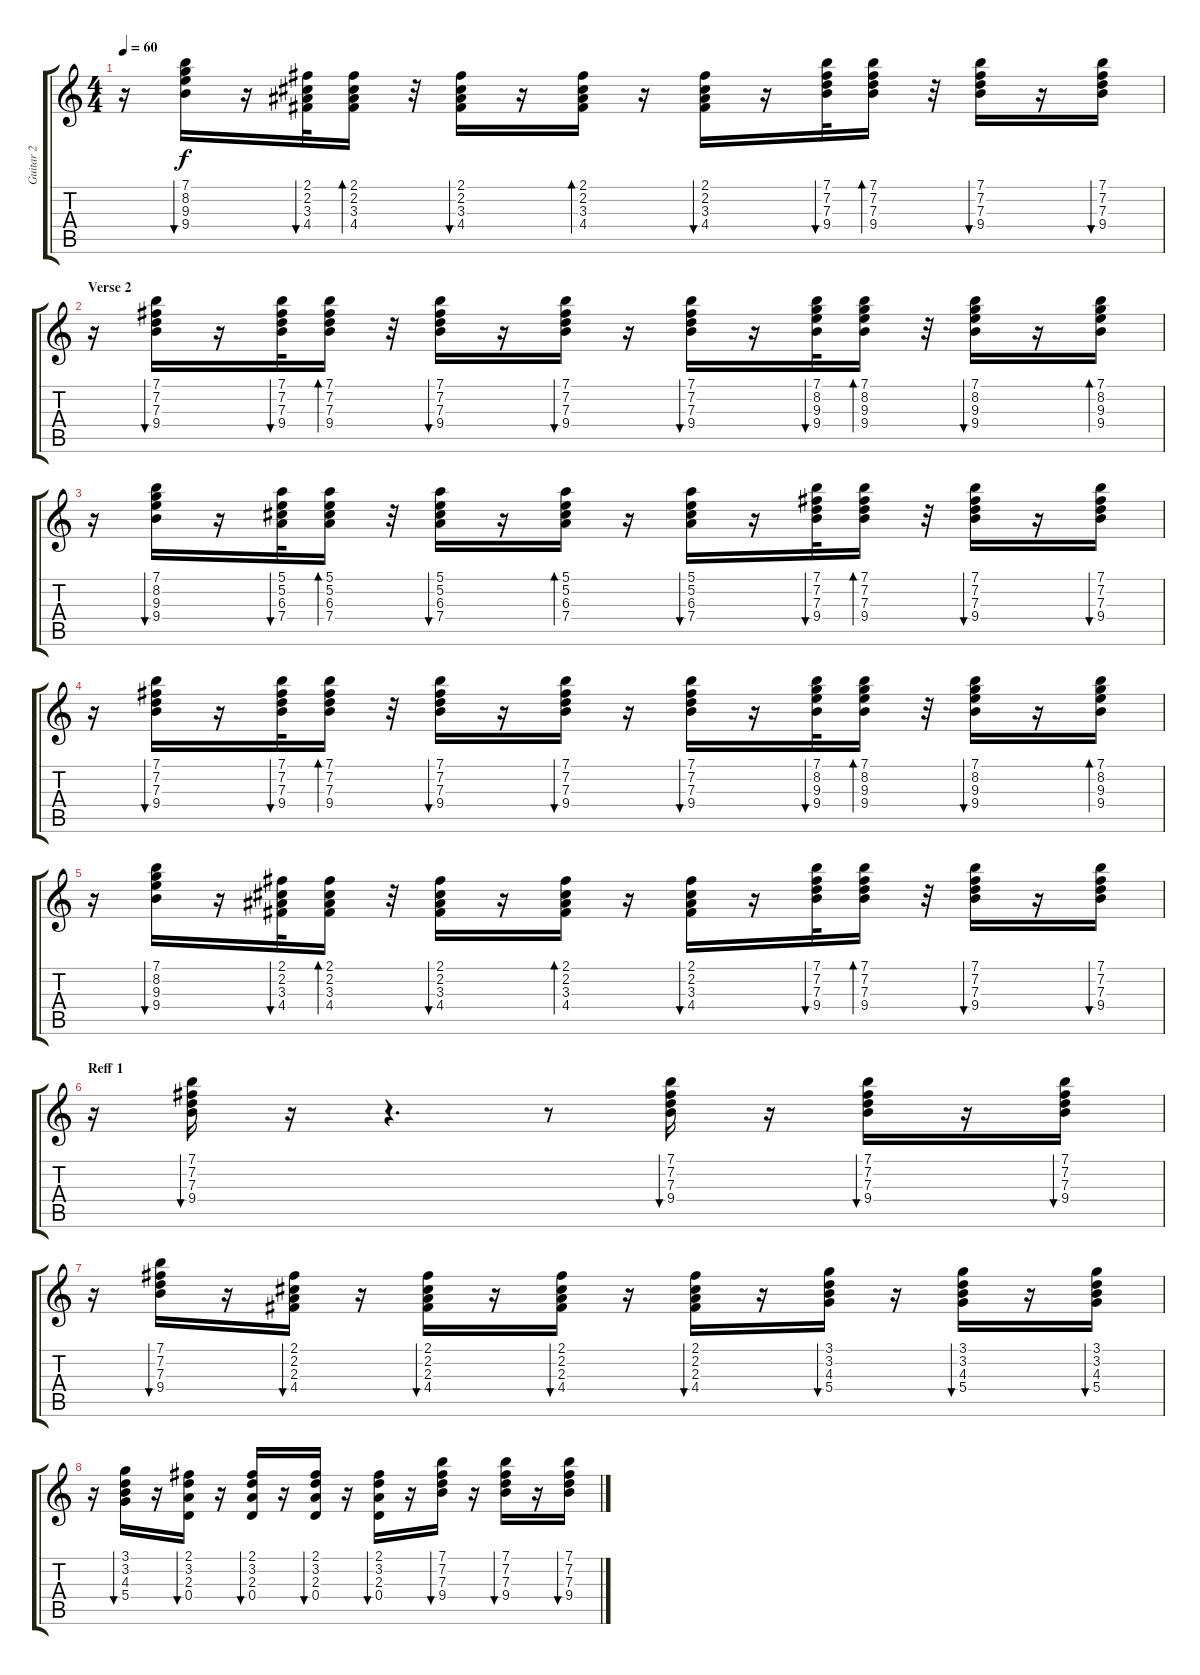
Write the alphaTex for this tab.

\track ("Guitar 2" "Guitar 2") {instrument acousticguitarsteel}
\staff {score tabs}
\tuning (E4 B3 G3 D3 A2 E2) {hide}
\ts (4 4)
\tempo 60
\clef g2
\ks c
r.16{dy f} (7.1 8.2 9.3 9.4).16{bu 30} r.16 (2.1 2.2 3.3 4.4).32{bu 30} (2.1 2.2 3.3 4.4).16{bd 30} r.32 (2.1 2.2 3.3 4.4).16{bu 30} r.16 (2.1 2.2 3.3 4.4).16{bd 30} r.16 (2.1 2.2 3.3 4.4).16{bu 30} r.16 (7.1 7.2 7.3 9.4).32{bu 30} (7.1 7.2 7.3 9.4).16{bd 30} r.32 (7.1 7.2 7.3 9.4).16{bu 30} r.16 (7.1 7.2 7.3 9.4).16{bu 30} |
\section ("" "Verse 2")
r.16 (7.1 7.2 7.3 9.4).16{bu 30} r.16 (7.1 7.2 7.3 9.4).32{bu 30} (7.1 7.2 7.3 9.4).16{bd 30} r.32 (7.1 7.2 7.3 9.4).16{bu 30} r.16 (7.1 7.2 7.3 9.4).16{bu 30} r.16 (7.1 7.2 7.3 9.4).16{bu 30} r.16 (7.1 8.2 9.3 9.4).32{bu 30} (7.1 8.2 9.3 9.4).16{bd 30} r.32 (7.1 8.2 9.3 9.4).16{bu 30} r.16 (7.1 8.2 9.3 9.4).16{bd 30} |
r.16 (7.1 8.2 9.3 9.4).16{bu 30} r.16 (5.1 5.2 6.3 7.4).32{bu 30} (5.1 5.2 6.3 7.4).16{bd 30} r.32 (5.1 5.2 6.3 7.4).16{bu 30} r.16 (5.1 5.2 6.3 7.4).16{bd 30} r.16 (5.1 5.2 6.3 7.4).16{bu 30} r.16 (7.1 7.2 7.3 9.4).32{bu 30} (7.1 7.2 7.3 9.4).16{bd 30} r.32 (7.1 7.2 7.3 9.4).16{bu 30} r.16 (7.1 7.2 7.3 9.4).16{bu 30} |
r.16 (7.1 7.2 7.3 9.4).16{bu 30} r.16 (7.1 7.2 7.3 9.4).32{bu 30} (7.1 7.2 7.3 9.4).16{bd 30} r.32 (7.1 7.2 7.3 9.4).16{bu 30} r.16 (7.1 7.2 7.3 9.4).16{bu 30} r.16 (7.1 7.2 7.3 9.4).16{bu 30} r.16 (7.1 8.2 9.3 9.4).32{bu 30} (7.1 8.2 9.3 9.4).16{bd 30} r.32 (7.1 8.2 9.3 9.4).16{bu 30} r.16 (7.1 8.2 9.3 9.4).16{bd 30} |
r.16 (7.1 8.2 9.3 9.4).16{bu 30} r.16 (2.1 2.2 3.3 4.4).32{bu 30} (2.1 2.2 3.3 4.4).16{bd 30} r.32 (2.1 2.2 3.3 4.4).16{bu 30} r.16 (2.1 2.2 3.3 4.4).16{bd 30} r.16 (2.1 2.2 3.3 4.4).16{bu 30} r.16 (7.1 7.2 7.3 9.4).32{bu 30} (7.1 7.2 7.3 9.4).16{bd 30} r.32 (7.1 7.2 7.3 9.4).16{bu 30} r.16 (7.1 7.2 7.3 9.4).16{bu 30} |
\section ("" "Reff 1")
r.16 (7.1 7.2 7.3 9.4).16{bu 30} r.16 r.4{d} r.8 (7.1 7.2 7.3 9.4).16{bu 30} r.16 (7.1 7.2 7.3 9.4).16{bu 30} r.16 (7.1 7.2 7.3 9.4).16{bu 30} |
r.16 (7.1 7.2 7.3 9.4).16{bu 30} r.16 (2.1 2.2 2.3 4.4).16{bu 30} r.16 (2.1 2.2 2.3 4.4).16{bu 30} r.16 (2.1 2.2 2.3 4.4).16{bu 30} r.16 (2.1 2.2 2.3 4.4).16{bu 30} r.16 (3.1 3.2 4.3 5.4).16{bu 30} r.16 (3.1 3.2 4.3 5.4).16{bu 30} r.16 (3.1 3.2 4.3 5.4).16{bu 30} |
r.16 (3.1 3.2 4.3 5.4).16{bu 30} r.16 (2.1 3.2 2.3 0.4).16{bu 30} r.16 (2.1 3.2 2.3 0.4).16{bu 30} r.16 (2.1 3.2 2.3 0.4).16{bu 30} r.16 (2.1 3.2 2.3 0.4).16{bu 30} r.16 (7.1 7.2 7.3 9.4).16{bu 30} r.16 (7.1 7.2 7.3 9.4).16{bu 30} r.16 (7.1 7.2 7.3 9.4).16{bu 30}
